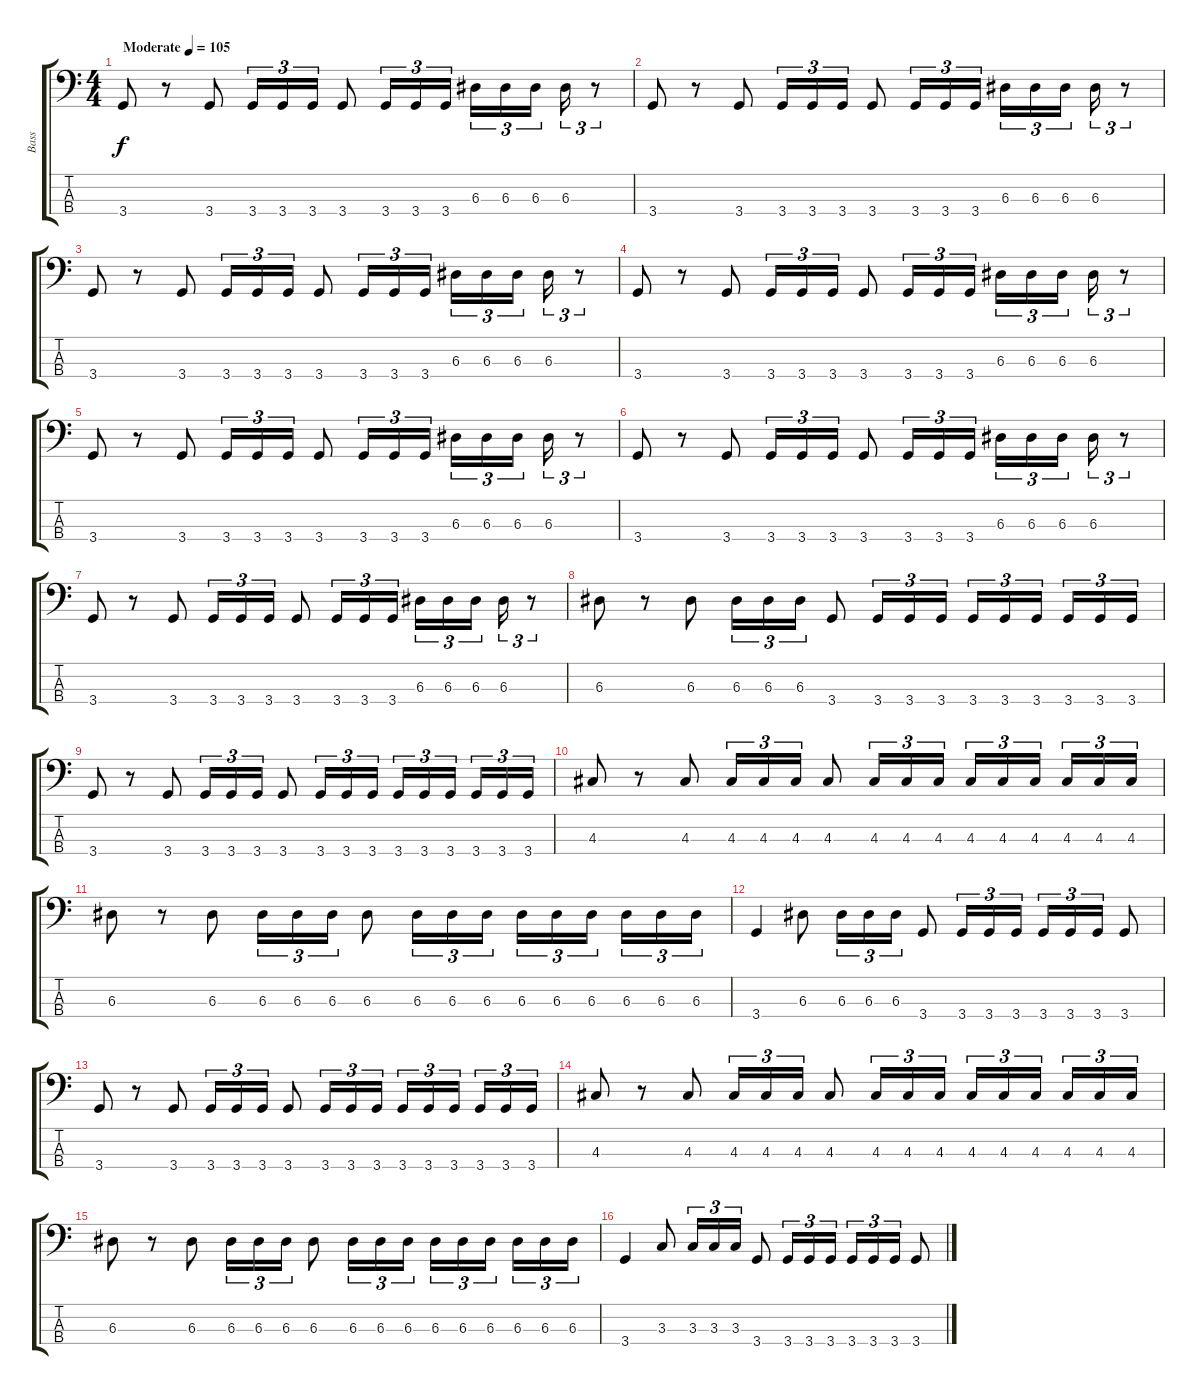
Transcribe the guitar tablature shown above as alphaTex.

\track ("Bass" "Bass") {instrument electricbasspick}
\staff {score tabs}
\tuning (G2 D2 A1 E1) {hide}
\ts (4 4)
\tempo (105 "Moderate")
\clef f4
\ks c
3.4.8{dy f instrument electricbasspick} r.8 3.4.8 3.4.16{tu (3 2)} 3.4.16{tu (3 2)} 3.4.16{tu (3 2)} 3.4.8 3.4.16{tu (3 2)} 3.4.16{tu (3 2)} 3.4.16{tu (3 2)} 6.3.16{tu (3 2)} 6.3.16{tu (3 2)} 6.3.16{tu (3 2) beam splitsecondary} 6.3.16{tu (3 2)} r.8{tu (3 2)} |
3.4.8 r.8 3.4.8 3.4.16{tu (3 2)} 3.4.16{tu (3 2)} 3.4.16{tu (3 2)} 3.4.8 3.4.16{tu (3 2)} 3.4.16{tu (3 2)} 3.4.16{tu (3 2)} 6.3.16{tu (3 2)} 6.3.16{tu (3 2)} 6.3.16{tu (3 2) beam splitsecondary} 6.3.16{tu (3 2)} r.8{tu (3 2)} |
3.4.8 r.8 3.4.8 3.4.16{tu (3 2)} 3.4.16{tu (3 2)} 3.4.16{tu (3 2)} 3.4.8 3.4.16{tu (3 2)} 3.4.16{tu (3 2)} 3.4.16{tu (3 2)} 6.3.16{tu (3 2)} 6.3.16{tu (3 2)} 6.3.16{tu (3 2) beam splitsecondary} 6.3.16{tu (3 2)} r.8{tu (3 2)} |
3.4.8 r.8 3.4.8 3.4.16{tu (3 2)} 3.4.16{tu (3 2)} 3.4.16{tu (3 2)} 3.4.8 3.4.16{tu (3 2)} 3.4.16{tu (3 2)} 3.4.16{tu (3 2)} 6.3.16{tu (3 2)} 6.3.16{tu (3 2)} 6.3.16{tu (3 2) beam splitsecondary} 6.3.16{tu (3 2)} r.8{tu (3 2)} |
3.4.8 r.8 3.4.8 3.4.16{tu (3 2)} 3.4.16{tu (3 2)} 3.4.16{tu (3 2)} 3.4.8 3.4.16{tu (3 2)} 3.4.16{tu (3 2)} 3.4.16{tu (3 2)} 6.3.16{tu (3 2)} 6.3.16{tu (3 2)} 6.3.16{tu (3 2) beam splitsecondary} 6.3.16{tu (3 2)} r.8{tu (3 2)} |
3.4.8 r.8 3.4.8 3.4.16{tu (3 2)} 3.4.16{tu (3 2)} 3.4.16{tu (3 2)} 3.4.8 3.4.16{tu (3 2)} 3.4.16{tu (3 2)} 3.4.16{tu (3 2)} 6.3.16{tu (3 2)} 6.3.16{tu (3 2)} 6.3.16{tu (3 2) beam splitsecondary} 6.3.16{tu (3 2)} r.8{tu (3 2)} |
3.4.8 r.8 3.4.8 3.4.16{tu (3 2)} 3.4.16{tu (3 2)} 3.4.16{tu (3 2)} 3.4.8 3.4.16{tu (3 2)} 3.4.16{tu (3 2)} 3.4.16{tu (3 2)} 6.3.16{tu (3 2)} 6.3.16{tu (3 2)} 6.3.16{tu (3 2) beam splitsecondary} 6.3.16{tu (3 2)} r.8{tu (3 2)} |
6.3.8 r.8 6.3.8 6.3.16{tu (3 2)} 6.3.16{tu (3 2)} 6.3.16{tu (3 2)} 3.4.8 3.4.16{tu (3 2)} 3.4.16{tu (3 2)} 3.4.16{tu (3 2)} 3.4.16{tu (3 2)} 3.4.16{tu (3 2)} 3.4.16{tu (3 2) beam splitsecondary} 3.4.16{tu (3 2)} 3.4.16{tu (3 2)} 3.4.16{tu (3 2)} |
3.4.8 r.8 3.4.8 3.4.16{tu (3 2)} 3.4.16{tu (3 2)} 3.4.16{tu (3 2)} 3.4.8 3.4.16{tu (3 2)} 3.4.16{tu (3 2)} 3.4.16{tu (3 2)} 3.4.16{tu (3 2)} 3.4.16{tu (3 2)} 3.4.16{tu (3 2) beam splitsecondary} 3.4.16{tu (3 2)} 3.4.16{tu (3 2)} 3.4.16{tu (3 2)} |
4.3.8 r.8 4.3.8 4.3.16{tu (3 2)} 4.3.16{tu (3 2)} 4.3.16{tu (3 2)} 4.3.8 4.3.16{tu (3 2)} 4.3.16{tu (3 2)} 4.3.16{tu (3 2)} 4.3.16{tu (3 2)} 4.3.16{tu (3 2)} 4.3.16{tu (3 2) beam splitsecondary} 4.3.16{tu (3 2)} 4.3.16{tu (3 2)} 4.3.16{tu (3 2)} |
6.3.8 r.8 6.3.8 6.3.16{tu (3 2)} 6.3.16{tu (3 2)} 6.3.16{tu (3 2)} 6.3.8 6.3.16{tu (3 2)} 6.3.16{tu (3 2)} 6.3.16{tu (3 2)} 6.3.16{tu (3 2)} 6.3.16{tu (3 2)} 6.3.16{tu (3 2) beam splitsecondary} 6.3.16{tu (3 2)} 6.3.16{tu (3 2)} 6.3.16{tu (3 2)} |
3.4.4 6.3.8 6.3.16{tu (3 2)} 6.3.16{tu (3 2)} 6.3.16{tu (3 2)} 3.4.8 3.4.16{tu (3 2)} 3.4.16{tu (3 2)} 3.4.16{tu (3 2)} 3.4.16{tu (3 2)} 3.4.16{tu (3 2)} 3.4.16{tu (3 2)} 3.4.8 |
3.4.8 r.8 3.4.8 3.4.16{tu (3 2)} 3.4.16{tu (3 2)} 3.4.16{tu (3 2)} 3.4.8 3.4.16{tu (3 2)} 3.4.16{tu (3 2)} 3.4.16{tu (3 2)} 3.4.16{tu (3 2)} 3.4.16{tu (3 2)} 3.4.16{tu (3 2) beam splitsecondary} 3.4.16{tu (3 2)} 3.4.16{tu (3 2)} 3.4.16{tu (3 2)} |
4.3.8 r.8 4.3.8 4.3.16{tu (3 2)} 4.3.16{tu (3 2)} 4.3.16{tu (3 2)} 4.3.8 4.3.16{tu (3 2)} 4.3.16{tu (3 2)} 4.3.16{tu (3 2)} 4.3.16{tu (3 2)} 4.3.16{tu (3 2)} 4.3.16{tu (3 2) beam splitsecondary} 4.3.16{tu (3 2)} 4.3.16{tu (3 2)} 4.3.16{tu (3 2)} |
6.3.8 r.8 6.3.8 6.3.16{tu (3 2)} 6.3.16{tu (3 2)} 6.3.16{tu (3 2)} 6.3.8 6.3.16{tu (3 2)} 6.3.16{tu (3 2)} 6.3.16{tu (3 2)} 6.3.16{tu (3 2)} 6.3.16{tu (3 2)} 6.3.16{tu (3 2) beam splitsecondary} 6.3.16{tu (3 2)} 6.3.16{tu (3 2)} 6.3.16{tu (3 2)} |
3.4.4 3.3.8 3.3.16{tu (3 2)} 3.3.16{tu (3 2)} 3.3.16{tu (3 2)} 3.4.8 3.4.16{tu (3 2)} 3.4.16{tu (3 2)} 3.4.16{tu (3 2)} 3.4.16{tu (3 2)} 3.4.16{tu (3 2)} 3.4.16{tu (3 2)} 3.4.8
